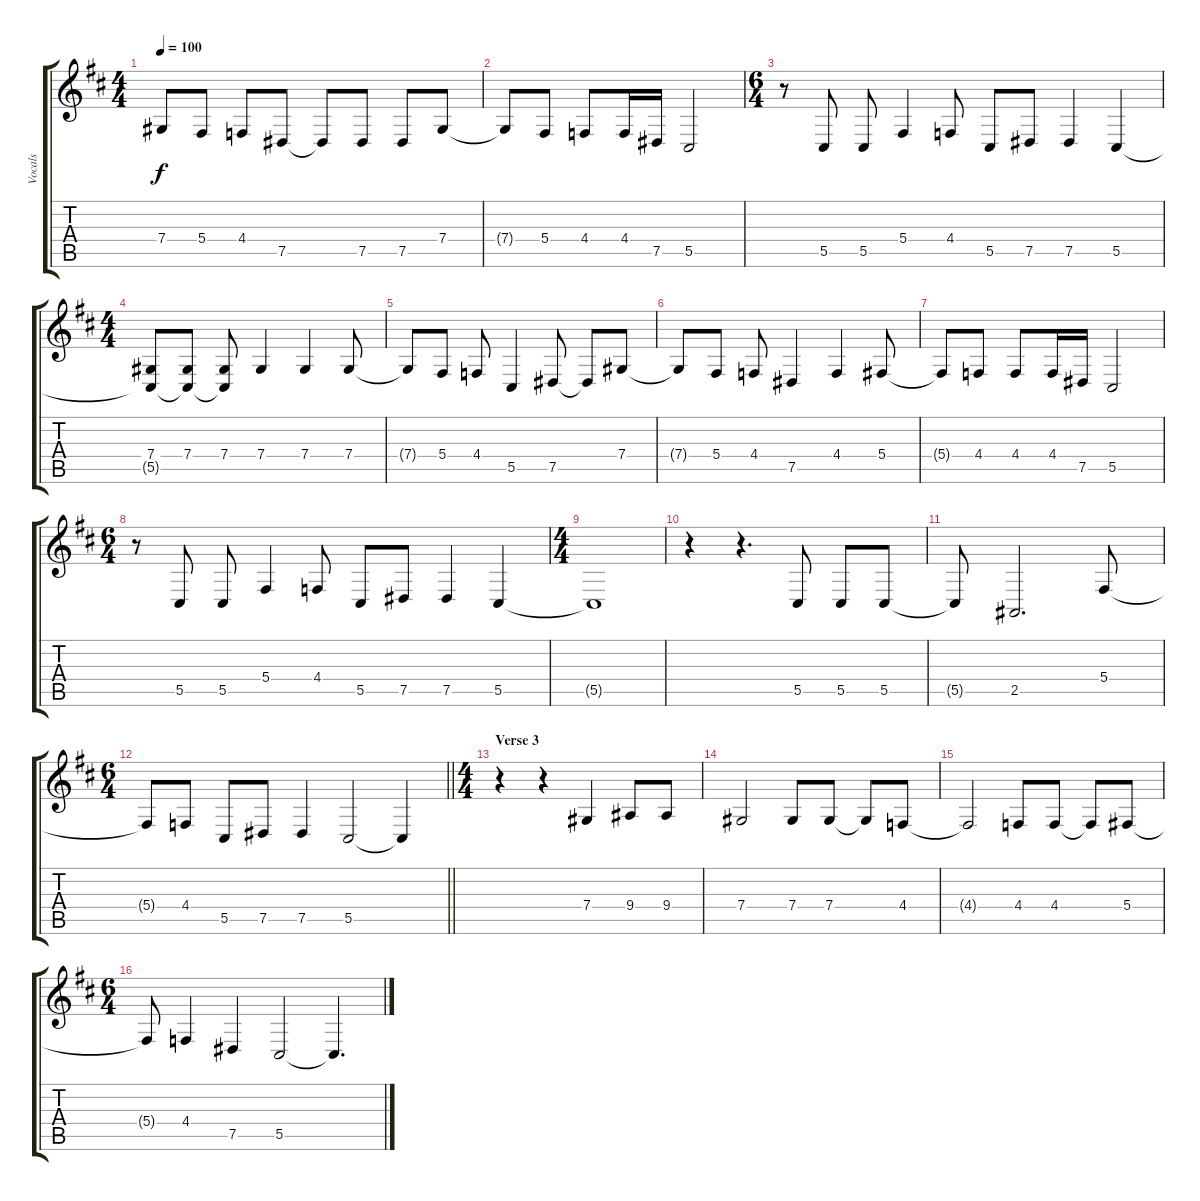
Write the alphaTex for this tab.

\track ("Vocals" "Vocals") {instrument violin}
\staff {score tabs}
\tuning (Eb4 Bb3 Gb3 Db3 Ab2 Eb2) {hide}
\ts (4 4)
\tempo 100
\clef g2
\ks d
7.4{t}.8{dy f} 5.4.8 4.4.8 7.5.8 7.5{t}.8 7.5.8 7.5.8 7.4.8 |
7.4{t}.8 5.4.8 4.4.8 4.4.16 7.5.16 5.5.2 |
\ts (6 4)
r.8 5.5.8 5.5.8 5.4.4 4.4.8 5.5.8 7.5.8 7.5.4 5.5.4 |
\ts (4 4)
(7.4 5.5{t}).8 (7.4 5.5{t}).8 (7.4 5.5{t}).8 7.4.4 7.4.4 7.4.8 |
7.4{t}.8 5.4.8 4.4.8 5.5.4 7.5.8 7.5{t}.8 7.4.8 |
7.4{t}.8 5.4.8 4.4.8 7.5.4 4.4.4 5.4.8 |
5.4{t}.8 4.4.8 4.4.8 4.4.16 7.5.16 5.5.2 |
\ts (6 4)
r.8 5.5.8 5.5.8 5.4.4 4.4.8 5.5.8 7.5.8 7.5.4 5.5.4 |
\ts (4 4)
5.5{t}.1 |
r.4 r.4{d} 5.5.8 5.5.8 5.5.8 |
5.5{t}.8 2.5.2{d} 5.4.8 |
\ts (6 4)
\barLineRight lightlight
5.4{t}.8 4.4.8 5.5.8 7.5.8 7.5.4 5.5.2 5.5{t}.4 |
\ts (4 4)
\section ("" "Verse 3")
r.4 r.4 7.4.4 9.4.8 9.4.8 |
7.4.2 7.4.8 7.4.8 7.4{t}.8 4.4.8 |
4.4{t}.2 4.4.8 4.4.8 4.4{t}.8 5.4.8 |
\ts (6 4)
5.4{t}.8 4.4.4 7.5.4 5.5.2 5.5{t}.4{d}
